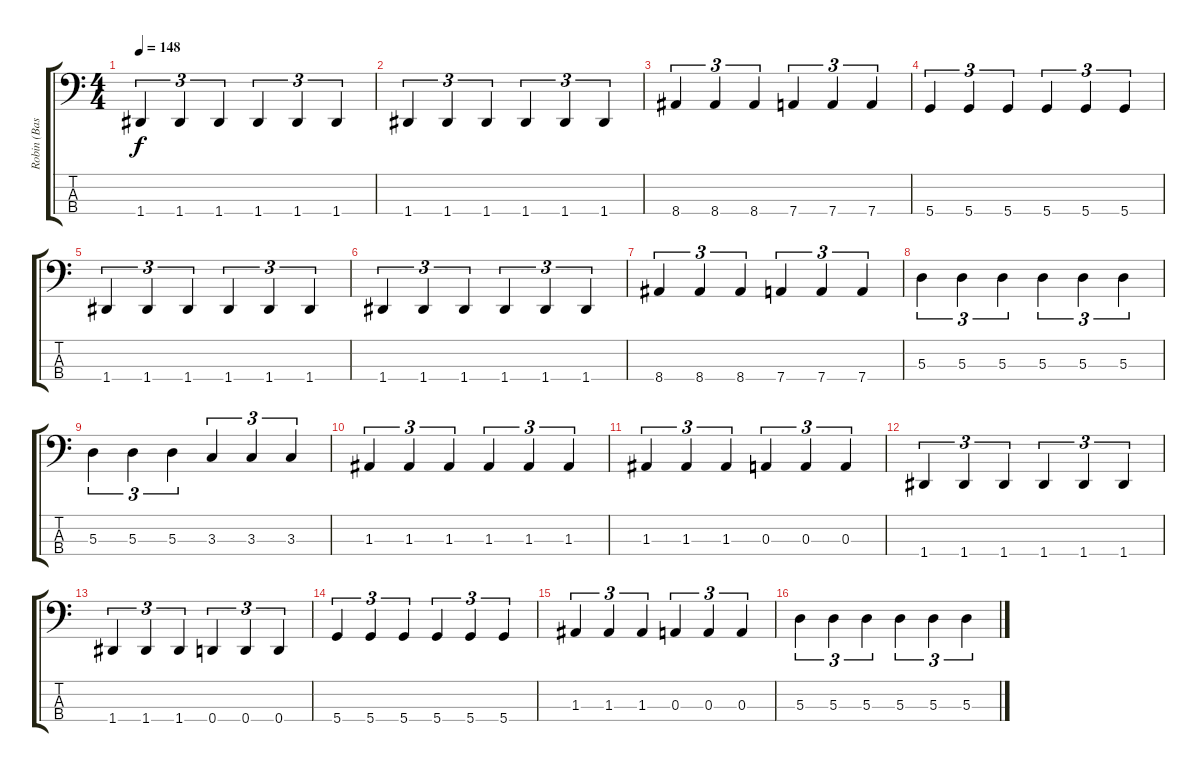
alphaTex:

\track ("Robin (Bass)" "Robin (Bas") {instrument electricbassfinger}
\staff {score tabs}
\tuning (G2 D2 A1 D1) {hide}
\ts (4 4)
\tempo 148
\clef f4
\ks c
1.4.4{tu (3 2) dy f} 1.4.4{tu (3 2)} 1.4.4{tu (3 2)} 1.4.4{tu (3 2)} 1.4.4{tu (3 2)} 1.4.4{tu (3 2)} |
1.4.4{tu (3 2)} 1.4.4{tu (3 2)} 1.4.4{tu (3 2)} 1.4.4{tu (3 2)} 1.4.4{tu (3 2)} 1.4.4{tu (3 2)} |
8.4.4{tu (3 2)} 8.4.4{tu (3 2)} 8.4.4{tu (3 2)} 7.4.4{tu (3 2)} 7.4.4{tu (3 2)} 7.4.4{tu (3 2)} |
5.4.4{tu (3 2)} 5.4.4{tu (3 2)} 5.4.4{tu (3 2)} 5.4.4{tu (3 2)} 5.4.4{tu (3 2)} 5.4.4{tu (3 2)} |
1.4.4{tu (3 2)} 1.4.4{tu (3 2)} 1.4.4{tu (3 2)} 1.4.4{tu (3 2)} 1.4.4{tu (3 2)} 1.4.4{tu (3 2)} |
1.4.4{tu (3 2)} 1.4.4{tu (3 2)} 1.4.4{tu (3 2)} 1.4.4{tu (3 2)} 1.4.4{tu (3 2)} 1.4.4{tu (3 2)} |
8.4.4{tu (3 2)} 8.4.4{tu (3 2)} 8.4.4{tu (3 2)} 7.4.4{tu (3 2)} 7.4.4{tu (3 2)} 7.4.4{tu (3 2)} |
5.3.4{tu (3 2)} 5.3.4{tu (3 2)} 5.3.4{tu (3 2)} 5.3.4{tu (3 2)} 5.3.4{tu (3 2)} 5.3.4{tu (3 2)} |
5.3.4{tu (3 2)} 5.3.4{tu (3 2)} 5.3.4{tu (3 2)} 3.3.4{tu (3 2)} 3.3.4{tu (3 2)} 3.3.4{tu (3 2)} |
1.3.4{tu (3 2)} 1.3.4{tu (3 2)} 1.3.4{tu (3 2)} 1.3.4{tu (3 2)} 1.3.4{tu (3 2)} 1.3.4{tu (3 2)} |
1.3.4{tu (3 2)} 1.3.4{tu (3 2)} 1.3.4{tu (3 2)} 0.3.4{tu (3 2)} 0.3.4{tu (3 2)} 0.3.4{tu (3 2)} |
1.4.4{tu (3 2)} 1.4.4{tu (3 2)} 1.4.4{tu (3 2)} 1.4.4{tu (3 2)} 1.4.4{tu (3 2)} 1.4.4{tu (3 2)} |
1.4.4{tu (3 2)} 1.4.4{tu (3 2)} 1.4.4{tu (3 2)} 0.4.4{tu (3 2)} 0.4.4{tu (3 2)} 0.4.4{tu (3 2)} |
5.4.4{tu (3 2)} 5.4.4{tu (3 2)} 5.4.4{tu (3 2)} 5.4.4{tu (3 2)} 5.4.4{tu (3 2)} 5.4.4{tu (3 2)} |
1.3.4{tu (3 2)} 1.3.4{tu (3 2)} 1.3.4{tu (3 2)} 0.3.4{tu (3 2)} 0.3.4{tu (3 2)} 0.3.4{tu (3 2)} |
5.3.4{tu (3 2)} 5.3.4{tu (3 2)} 5.3.4{tu (3 2)} 5.3.4{tu (3 2)} 5.3.4{tu (3 2)} 5.3.4{tu (3 2)}
